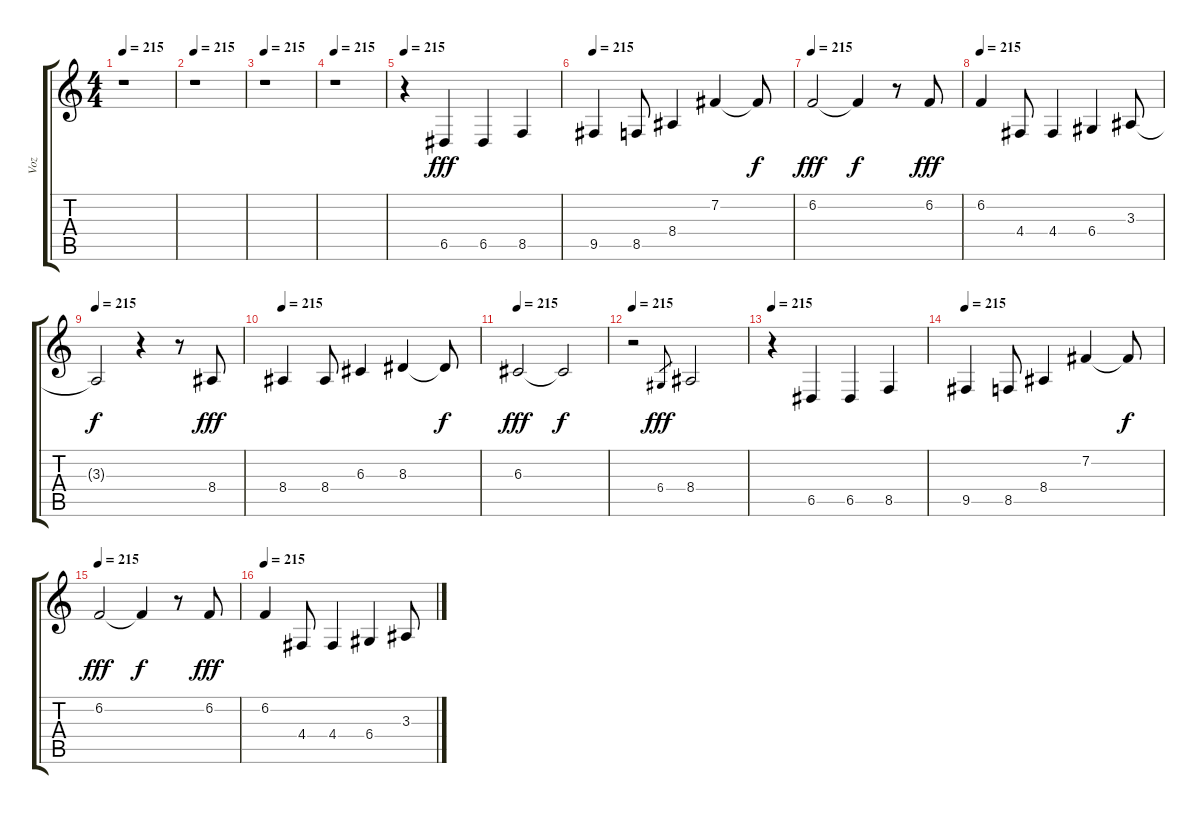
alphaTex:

\track ("Voz" "Voz") {instrument lead1square}
\staff {score tabs}
\tuning (E4 B3 G3 D3 A2 E2) {hide}
\ts (4 4)
\tempo 215
\clef g2
\ks c
r.1{dy fff} |
\tempo 215
r.1 |
\tempo 215
r.1 |
\tempo 215
r.1 |
\tempo 215
r.4 6.5.4 6.5.4 8.5.4 |
\tempo 215
9.5.4 8.5.8 8.4.4 7.2.4 7.2{t}.8{dy f} |
\tempo 215
6.2.2{dy fff} 6.2{t}.4{dy f} r.8 6.2.8{dy fff} |
\tempo 215
6.2.4 4.4.8 4.4.4 6.4.4 3.3.8 |
\tempo 215
3.3{t}.2{dy f} r.4 r.8 8.4.8{dy fff} |
\tempo 215
8.4.4 8.4.8 6.3.4 8.3.4 8.3{t}.8{dy f} |
\tempo 215
6.3.2{dy fff} 6.3{t}.2{dy f} |
\tempo 215
r.2 6.4.8{gr dy fff} 8.4.2 |
\tempo 215
r.4 6.5.4 6.5.4 8.5.4 |
\tempo 215
9.5.4 8.5.8 8.4.4 7.2.4 7.2{t}.8{dy f} |
\tempo 215
6.2.2{dy fff} 6.2{t}.4{dy f} r.8 6.2.8{dy fff} |
\tempo 215
6.2.4 4.4.8 4.4.4 6.4.4 3.3.8
